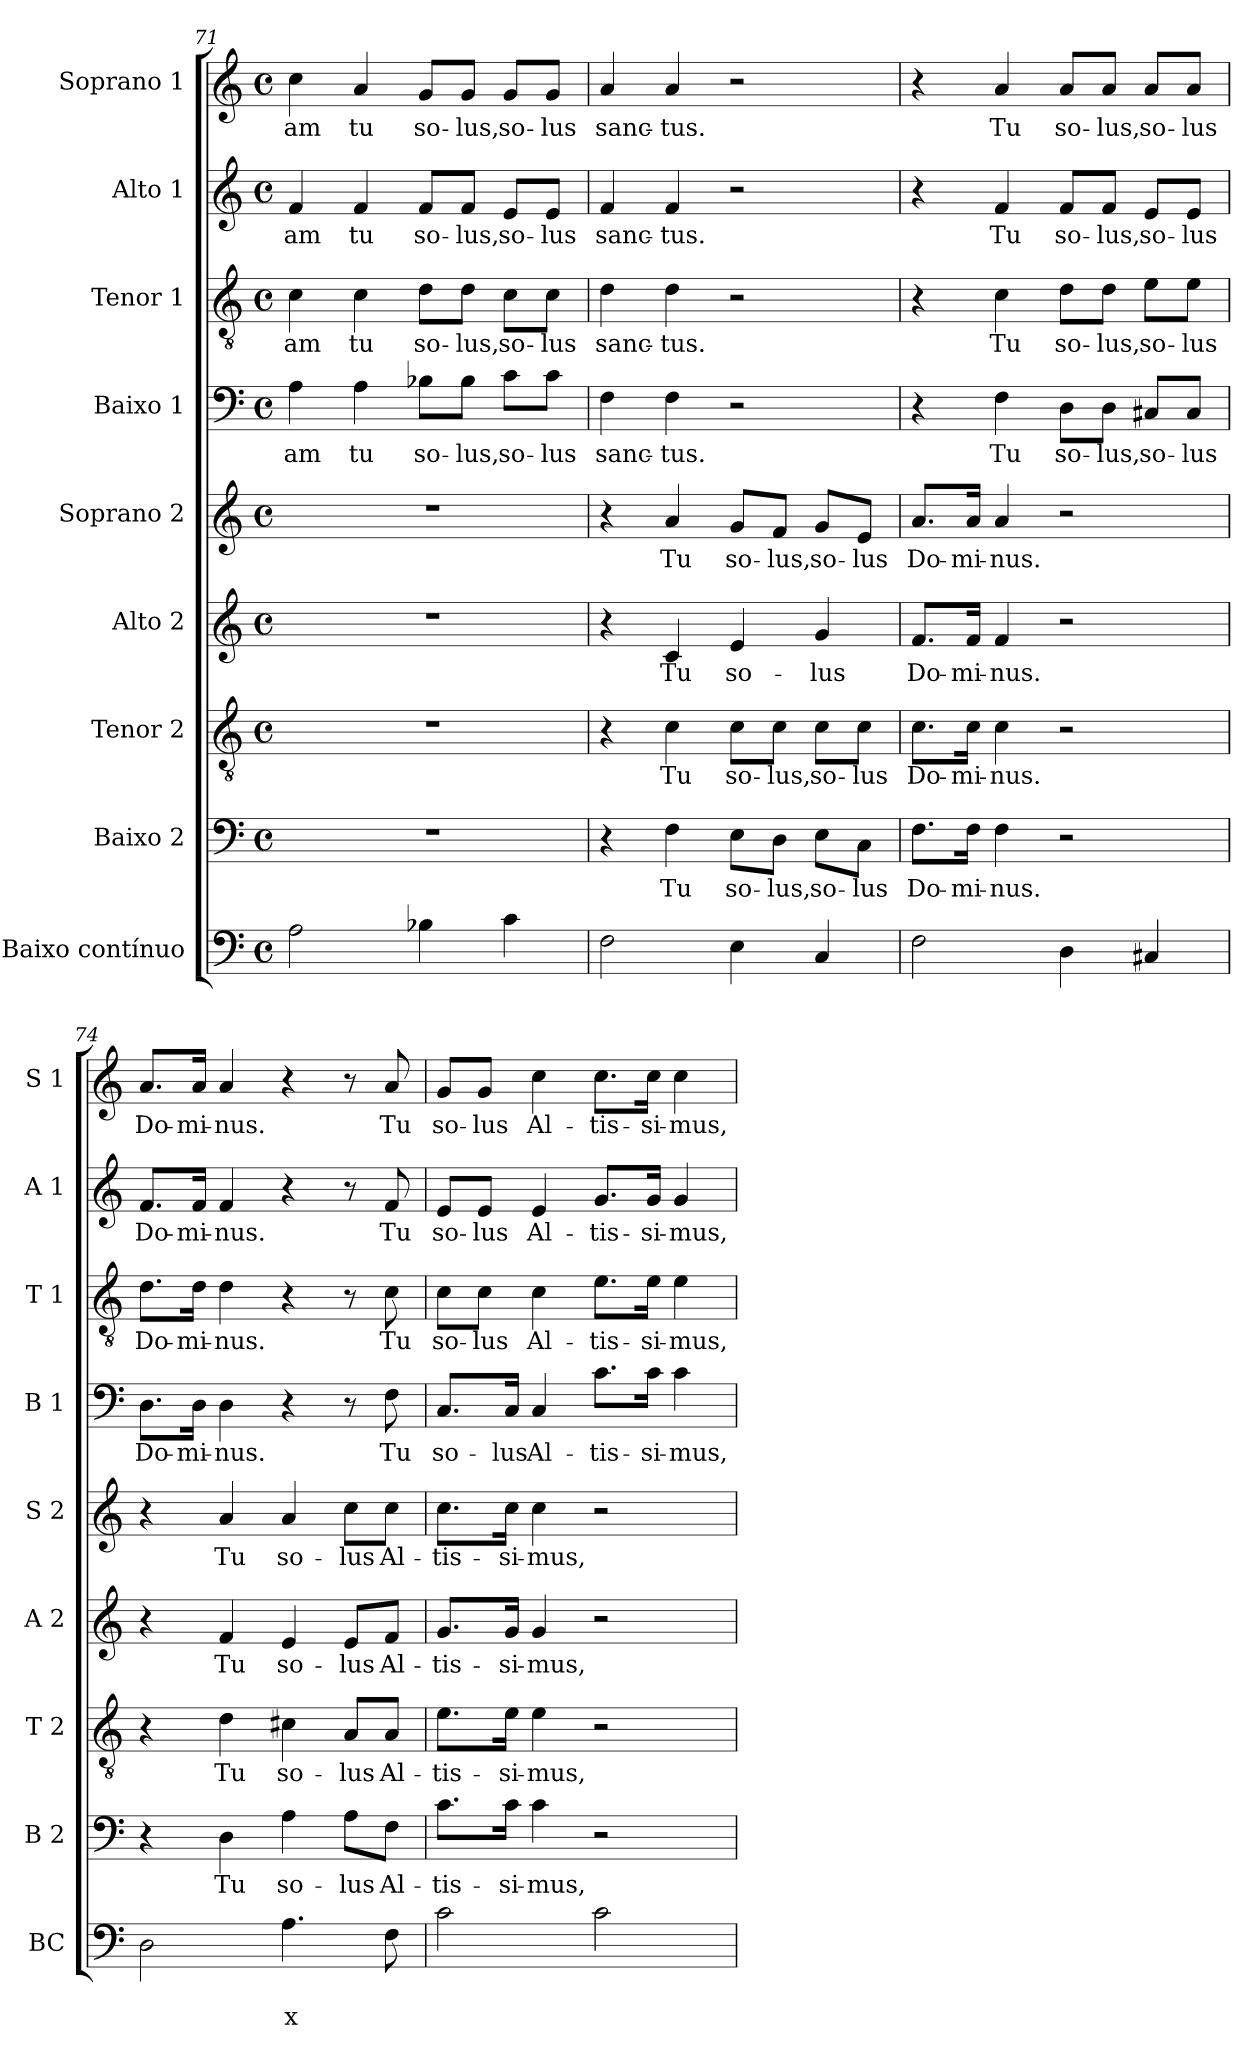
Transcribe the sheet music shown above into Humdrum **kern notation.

**kern	**text	**text	**kern	**text	**kern	**text	**kern	**text	**kern	**text	**kern	**text	**kern	**text	**kern	**text	**kern	**text
*part9	*part9	*part9	*part8	*part8	*part7	*part7	*part6	*part6	*part5	*part5	*part4	*part4	*part3	*part3	*part2	*part2	*part1	*part1
*staff9	*staff9	*staff9	*staff8	*staff8	*staff7	*staff7	*staff6	*staff6	*staff5	*staff5	*staff4	*staff4	*staff3	*staff3	*staff2	*staff2	*staff1	*staff1
*I"Baixo contínuo	*	*	*I"Baixo 2	*	*I"Tenor 2	*	*I"Alto 2	*	*I"Soprano 2	*	*I"Baixo 1	*	*I"Tenor 1	*	*I"Alto 1	*	*I"Soprano 1	*
*I'BC	*	*	*I'B 2	*	*I'T 2	*	*I'A 2	*	*I'S 2	*	*I'B 1	*	*I'T 1	*	*I'A 1	*	*I'S 1	*
*clefF4	*	*	*clefF4	*	*clefGv2	*	*clefG2	*	*clefG2	*	*clefF4	*	*clefGv2	*	*clefG2	*	*clefG2	*
*k[]	*	*	*k[]	*	*k[]	*	*k[]	*	*k[]	*	*k[]	*	*k[]	*	*k[]	*	*k[]	*
*C:	*	*	*C:	*	*C:	*	*C:	*	*C:	*	*C:	*	*C:	*	*C:	*	*C:	*
*M4/4	*	*	*M4/4	*	*M4/4	*	*M4/4	*	*M4/4	*	*M4/4	*	*M4/4	*	*M4/4	*	*M4/4	*
*met(c)	*	*	*met(c)	*	*met(c)	*	*met(c)	*	*met(c)	*	*met(c)	*	*met(c)	*	*met(c)	*	*met(c)	*
=71	=71	=71	=71	=71	=71	=71	=71	=71	=71	=71	=71	=71	=71	=71	=71	=71	=71	=71
!	!	!	!	!	!	!	!	!	!	!	!	!LO:LY:b	!	!LO:LY:b	!	!LO:LY:b	!	!LO:LY:b
2A\	.	.	1r	.	1r	.	1r	.	1r	.	4A\	-am	4c\	-am	4f/	-am	4cc\	-am
!	!	!	!	!	!	!	!	!	!	!	!	!LO:LY:b	!	!LO:LY:b	!	!LO:LY:b	!	!LO:LY:b
.	.	.	.	.	.	.	.	.	.	.	4A\	tu	4c\	tu	4f/	tu	4a/	tu
!	!	!	!	!	!	!	!	!	!	!	!	!LO:LY:b	!	!LO:LY:b	!	!LO:LY:b	!	!LO:LY:b
4B-X\	.	.	.	.	.	.	.	.	.	.	8B-X\L	so-	8d\L	so-	8f/L	so-	8g/L	so-
!	!	!	!	!	!	!	!	!	!	!	!	!LO:LY:b	!	!LO:LY:b	!	!LO:LY:b	!	!LO:LY:b
.	.	.	.	.	.	.	.	.	.	.	8B-\J	-lus,	8d\J	-lus,	8f/J	-lus,	8g/J	-lus,
!	!	!	!	!	!	!	!	!	!	!	!	!LO:LY:b	!	!LO:LY:b	!	!LO:LY:b	!	!LO:LY:b
4c\	.	.	.	.	.	.	.	.	.	.	8c\L	so-	8c\L	so-	8e/L	so-	8g/L	so-
!	!	!	!	!	!	!	!	!	!	!	!	!LO:LY:b	!	!LO:LY:b	!	!LO:LY:b	!	!LO:LY:b
.	.	.	.	.	.	.	.	.	.	.	8c\J	-lus	8c\J	-lus	8e/J	-lus	8g/J	-lus
!!LO:PB:g=z
=72	=72	=72	=72	=72	=72	=72	=72	=72	=72	=72	=72	=72	=72	=72	=72	=72	=72	=72
!	!	!	!	!	!	!	!	!	!	!	!	!LO:LY:b	!	!LO:LY:b	!	!LO:LY:b	!	!LO:LY:b
2F\	.	.	4r	.	4r	.	4r	.	4r	.	4F\	sanc-	4d\	sanc-	4f/	sanc-	4a/	sanc-
!	!	!	!	!LO:LY:b	!	!LO:LY:b	!	!LO:LY:b	!	!LO:LY:b	!	!LO:LY:b	!	!LO:LY:b	!	!LO:LY:b	!	!LO:LY:b
.	.	.	4F\	Tu	4c\	Tu	4c/	Tu	4a/	Tu	4F\	-tus.	4d\	-tus.	4f/	-tus.	4a/	-tus.
!	!	!	!	!LO:LY:b	!	!LO:LY:b	!	!LO:LY:b	!	!LO:LY:b	!	!	!	!	!	!	!	!
4E\	.	.	8E\L	so-	8c\L	so-	4e/	so-	8g/L	so-	2r	.	2r	.	2r	.	2r	.
!	!	!	!	!LO:LY:b	!	!LO:LY:b	!	!	!	!LO:LY:b	!	!	!	!	!	!	!	!
.	.	.	8D\J	-lus,	8c\J	-lus,	.	.	8f/J	-lus,	.	.	.	.	.	.	.	.
!	!	!	!	!LO:LY:b	!	!LO:LY:b	!	!LO:LY:b	!	!LO:LY:b	!	!	!	!	!	!	!	!
4C/	.	.	8E\L	so-	8c\L	so-	4g/	-lus	8g/L	so-	.	.	.	.	.	.	.	.
!	!	!	!	!LO:LY:b	!	!LO:LY:b	!	!	!	!LO:LY:b	!	!	!	!	!	!	!	!
.	.	.	8C\J	-lus	8c\J	-lus	.	.	8e/J	-lus	.	.	.	.	.	.	.	.
=73	=73	=73	=73	=73	=73	=73	=73	=73	=73	=73	=73	=73	=73	=73	=73	=73	=73	=73
!	!	!	!	!LO:LY:b	!	!LO:LY:b	!	!LO:LY:b	!	!LO:LY:b	!	!	!	!	!	!	!	!
2F\	.	.	8.F\L	Do-	8.c\L	Do-	8.f/L	Do-	8.a/L	Do-	4r	.	4r	.	4r	.	4r	.
!	!	!	!	!LO:LY:b	!	!LO:LY:b	!	!LO:LY:b	!	!LO:LY:b	!	!	!	!	!	!	!	!
.	.	.	16F\Jk	-mi-	16c\Jk	-mi-	16f/Jk	-mi-	16a/Jk	-mi-	.	.	.	.	.	.	.	.
!	!	!	!	!LO:LY:b	!	!LO:LY:b	!	!LO:LY:b	!	!LO:LY:b	!	!LO:LY:b	!	!LO:LY:b	!	!LO:LY:b	!	!LO:LY:b
.	.	.	4F\	-nus.	4c\	-nus.	4f/	-nus.	4a/	-nus.	4F\	Tu	4c\	Tu	4f/	Tu	4a/	Tu
!	!	!	!	!	!	!	!	!	!	!	!	!LO:LY:b	!	!LO:LY:b	!	!LO:LY:b	!	!LO:LY:b
4D\	.	.	2r	.	2r	.	2r	.	2r	.	8D\L	so-	8d\L	so-	8f/L	so-	8a/L	so-
!	!	!	!	!	!	!	!	!	!	!	!	!LO:LY:b	!	!LO:LY:b	!	!LO:LY:b	!	!LO:LY:b
.	.	.	.	.	.	.	.	.	.	.	8D\J	-lus,	8d\J	-lus,	8f/J	-lus,	8a/J	-lus,
!	!	!	!	!	!	!	!	!	!	!	!	!LO:LY:b	!	!LO:LY:b	!	!LO:LY:b	!	!LO:LY:b
4C#X/	.	.	.	.	.	.	.	.	.	.	8C#X/L	so-	8e\L	so-	8e/L	so-	8a/L	so-
!	!	!	!	!	!	!	!	!	!	!	!	!LO:LY:b	!	!LO:LY:b	!	!LO:LY:b	!	!LO:LY:b
.	.	.	.	.	.	.	.	.	.	.	8C#/J	-lus	8e\J	-lus	8e/J	-lus	8a/J	-lus
=74	=74	=74	=74	=74	=74	=74	=74	=74	=74	=74	=74	=74	=74	=74	=74	=74	=74	=74
!	!	!	!	!	!	!	!	!	!	!	!	!LO:LY:b	!	!LO:LY:b	!	!LO:LY:b	!	!LO:LY:b
2D\	.	.	4r	.	4r	.	4r	.	4r	.	8.D\L	Do-	8.d\L	Do-	8.f/L	Do-	8.a/L	Do-
!	!	!	!	!	!	!	!	!	!	!	!	!LO:LY:b	!	!LO:LY:b	!	!LO:LY:b	!	!LO:LY:b
.	.	.	.	.	.	.	.	.	.	.	16D\Jk	-mi-	16d\Jk	-mi-	16f/Jk	-mi-	16a/Jk	-mi-
!	!	!	!	!LO:LY:b	!	!LO:LY:b	!	!LO:LY:b	!	!LO:LY:b	!	!LO:LY:b	!	!LO:LY:b	!	!LO:LY:b	!	!LO:LY:b
.	.	.	4D\	Tu	4d\	Tu	4f/	Tu	4a/	Tu	4D\	-nus.	4d\	-nus.	4f/	-nus.	4a/	-nus.
!	!	!LO:LY:b	!	!LO:LY:b	!	!LO:LY:b	!	!LO:LY:b	!	!LO:LY:b	!	!	!	!	!	!	!	!
4.A\	.	x	4A\	so-	4c#X\	so-	4e/	so-	4a/	so-	4r	.	4r	.	4r	.	4r	.
!	!	!	!	!LO:LY:b	!	!LO:LY:b	!	!LO:LY:b	!	!LO:LY:b	!	!	!	!	!	!	!	!
.	.	.	8A\L	-lus	8A/L	-lus	8e/L	-lus	8cc\L	-lus	8r	.	8r	.	8r	.	8r	.
!	!	!	!	!LO:LY:b	!	!LO:LY:b	!	!LO:LY:b	!	!LO:LY:b	!	!LO:LY:b	!	!LO:LY:b	!	!LO:LY:b	!	!LO:LY:b
8F\	.	.	8F\J	Al-	8A/J	Al-	8f/J	Al-	8cc\J	Al-	8F\	Tu	8c\	Tu	8f/	Tu	8a/	Tu
=75	=75	=75	=75	=75	=75	=75	=75	=75	=75	=75	=75	=75	=75	=75	=75	=75	=75	=75
!	!	!	!	!LO:LY:b	!	!LO:LY:b	!	!LO:LY:b	!	!LO:LY:b	!	!LO:LY:b	!	!LO:LY:b	!	!LO:LY:b	!	!LO:LY:b
2c\	.	.	8.c\L	-tis-	8.e\L	-tis-	8.g/L	-tis-	8.cc\L	-tis-	8.C/L	so-	8c\L	so-	8e/L	so-	8g/L	so-
!	!	!	!	!	!	!	!	!	!	!	!	!	!	!LO:LY:b	!	!LO:LY:b	!	!LO:LY:b
.	.	.	.	.	.	.	.	.	.	.	.	.	8c\J	-lus	8e/J	-lus	8g/J	-lus
!	!	!	!	!LO:LY:b	!	!LO:LY:b	!	!LO:LY:b	!	!LO:LY:b	!	!LO:LY:b	!	!	!	!	!	!
.	.	.	16c\Jk	-si-	16e\Jk	-si-	16g/Jk	-si-	16cc\Jk	-si-	16C/Jk	-lus	.	.	.	.	.	.
!	!	!	!	!LO:LY:b	!	!LO:LY:b	!	!LO:LY:b	!	!LO:LY:b	!	!LO:LY:b	!	!LO:LY:b	!	!LO:LY:b	!	!LO:LY:b
.	.	.	4c\	-mus,	4e\	-mus,	4g/	-mus,	4cc\	-mus,	4C/	Al-	4c\	Al-	4e/	Al-	4cc\	Al-
!	!	!	!	!	!	!	!	!	!	!	!	!LO:LY:b	!	!LO:LY:b	!	!LO:LY:b	!	!LO:LY:b
2c\	.	.	2r	.	2r	.	2r	.	2r	.	8.c\L	-tis-	8.e\L	-tis-	8.g/L	-tis-	8.cc\L	-tis-
!	!	!	!	!	!	!	!	!	!	!	!	!LO:LY:b	!	!LO:LY:b	!	!LO:LY:b	!	!LO:LY:b
.	.	.	.	.	.	.	.	.	.	.	16c\Jk	-si-	16e\Jk	-si-	16g/Jk	-si-	16cc\Jk	-si-
!	!	!	!	!	!	!	!	!	!	!	!	!LO:LY:b	!	!LO:LY:b	!	!LO:LY:b	!	!LO:LY:b
.	.	.	.	.	.	.	.	.	.	.	4c\	-mus,	4e\	-mus,	4g/	-mus,	4cc\	-mus,
=	=	=	=	=	=	=	=	=	=	=	=	=	=	=	=	=	=	=
*-	*-	*-	*-	*-	*-	*-	*-	*-	*-	*-	*-	*-	*-	*-	*-	*-	*-	*-
